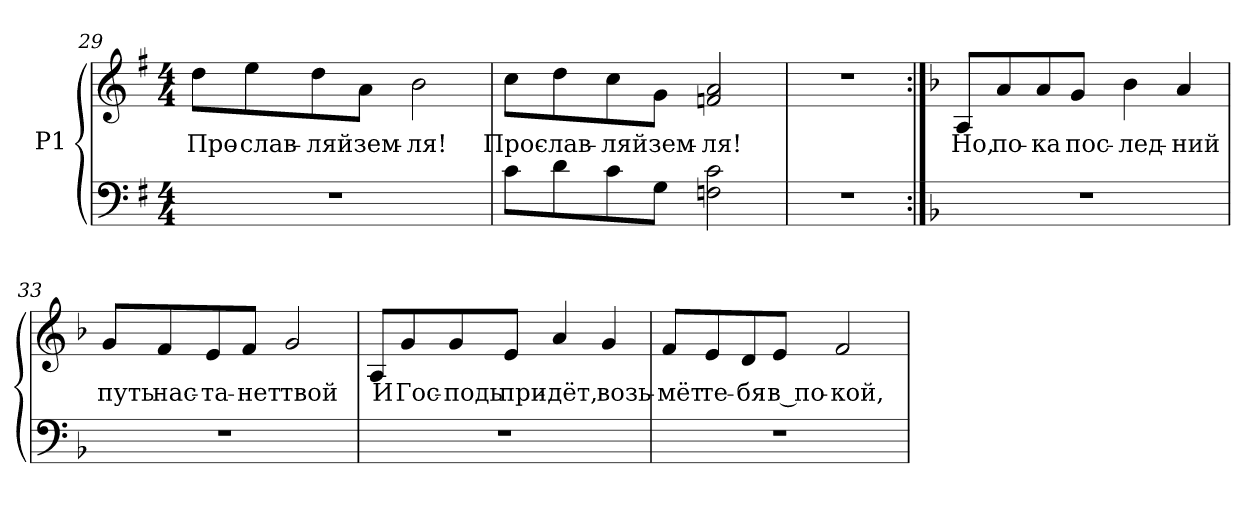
**kern	**kern	**text
*part1	*part1	*part1
*staff2	*staff1	*staff1
*I"P1	*	*
*clefF4	*clefG2	*
*k[f#]	*k[f#]	*
*e:	*e:	*
*M4/4	*M4/4	*
=29	=29	=29
!	!	!LO:LY:b:color=#000000
1r	8ddi\L	-Про-
!	!	!LO:LY:b:color=#000000
.	8eei\	-слав-
!	!	!LO:LY:b:color=#000000
.	8ddi\	-ляй
!	!	!LO:LY:b:color=#000000
.	8ai\J	зем-
!	!	!LO:LY:b:color=#000000
.	2bi\	-ля!
=30	=30	=30
!	!	!LO:LY:b:color=#000000
8ci\L	8cci\L	Прос-
!	!	!LO:LY:b:color=#000000
8di\	8ddi\	-лав-
!	!	!LO:LY:b:color=#000000
8ci\	8cci\	-ляй
!	!	!LO:LY:b:color=#000000
8Gi\J	8gi\J	зем-
!	!	!LO:LY:b:color=#000000
2Fni\ 2ci	2fni/ 2ai	-ля!
=31	=31	=31
1r	1r	.
!!LO:PB:g=z
=32:|!	=32:|!	=32:|!
*k[b-]	*k[b-]	*
*d:	*d:	*
!	!	!LO:LY:b:color=#000000
1r	8Ai/L	Но,
!	!	!LO:LY:b:color=#000000
.	8ai/	по-
!	!	!LO:LY:b:color=#000000
.	8ai/	-ка
!	!	!LO:LY:b:color=#000000
.	8gi/J	пос-
!	!	!LO:LY:b:color=#000000
.	4b-i\	-лед-
!	!	!LO:LY:b:color=#000000
.	4ai/	-ний
=33	=33	=33
!	!	!LO:LY:b:color=#000000
1r	8gi/L	путь
!	!	!LO:LY:b:color=#000000
.	8fi/	нас-
!	!	!LO:LY:b:color=#000000
.	8ei/	-та-
!	!	!LO:LY:b:color=#000000
.	8fi/J	-нет
!	!	!LO:LY:b:color=#000000
.	2gi/	твой
=34	=34	=34
!	!	!LO:LY:b:color=#000000
1r	8Ai/L	И
!	!	!LO:LY:b:color=#000000
.	8gi/	Гос-
!	!	!LO:LY:b:color=#000000
.	8gi/	-подь
!	!	!LO:LY:b:color=#000000
.	8ei/J	при-
!	!	!LO:LY:b:color=#000000
.	4ai/	-дёт,
!	!	!LO:LY:b:color=#000000
.	4gi/	возь-
=35	=35	=35
!	!	!LO:LY:b:color=#000000
1r	8fi/L	-мёт
!	!	!LO:LY:b:color=#000000
.	8ei/	те-
!	!	!LO:LY:b:color=#000000
.	8di/	-бя
!	!	!LO:LY:b:color=#000000
.	8ei/J	в по-
!	!	!LO:LY:b:color=#000000
.	2fi/	-кой,
=	=	=
*-	*-	*-
